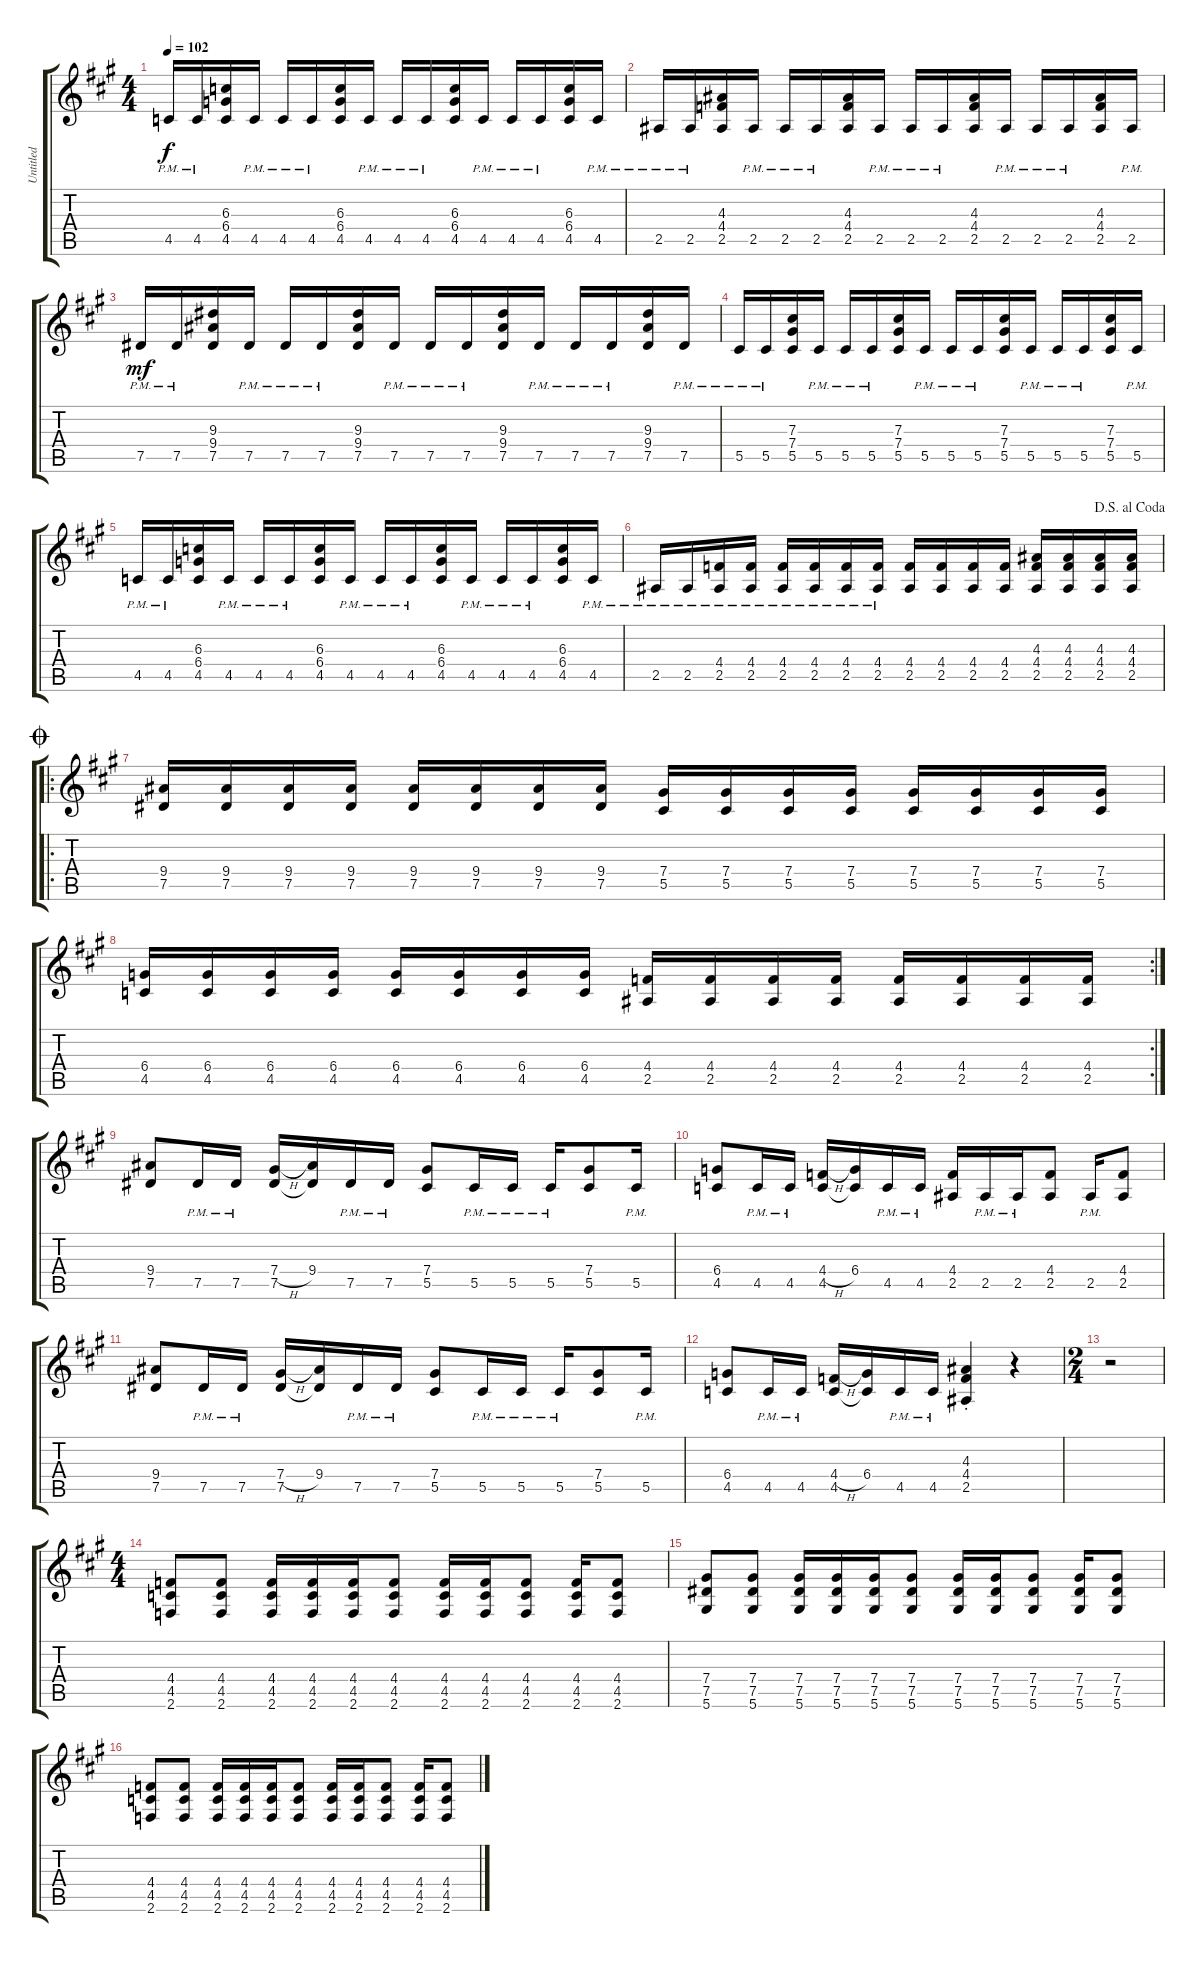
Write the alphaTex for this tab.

\track ("Untitled" "Untitled") {instrument overdrivenguitar}
\staff {score tabs}
\tuning (Eb4 Bb3 Gb3 Db3 Ab2 Eb2) {hide}
\ts (4 4)
\tempo 102
\clef g2
\ks a
4.5{pm}.16{dy f} 4.5{pm}.16 (6.3 6.4 4.5).16 4.5{pm}.16 4.5{pm}.16 4.5{pm}.16 (6.3 6.4 4.5).16 4.5{pm}.16 4.5{pm}.16 4.5{pm}.16 (6.3 6.4 4.5).16 4.5{pm}.16 4.5{pm}.16 4.5{pm}.16 (6.3 6.4 4.5).16 4.5{pm}.16 |
2.5{pm}.16 2.5{pm}.16 (4.3 4.4 2.5).16 2.5{pm}.16 2.5{pm}.16 2.5{pm}.16 (4.3 4.4 2.5).16 2.5{pm}.16 2.5{pm}.16 2.5{pm}.16 (4.3 4.4 2.5).16 2.5{pm}.16 2.5{pm}.16 2.5{pm}.16 (4.3 4.4 2.5).16 2.5{pm}.16 |
7.5{pm}.16{dy mf} 7.5{pm}.16 (9.3 9.4 7.5).16 7.5{pm}.16 7.5{pm}.16 7.5{pm}.16 (9.3 9.4 7.5).16 7.5{pm}.16 7.5{pm}.16 7.5{pm}.16 (9.3 9.4 7.5).16 7.5{pm}.16 7.5{pm}.16 7.5{pm}.16 (9.3 9.4 7.5).16 7.5{pm}.16 |
5.5{pm}.16 5.5{pm}.16 (7.3 7.4 5.5).16 5.5{pm}.16 5.5{pm}.16 5.5{pm}.16 (7.3 7.4 5.5).16 5.5{pm}.16 5.5{pm}.16 5.5{pm}.16 (7.3 7.4 5.5).16 5.5{pm}.16 5.5{pm}.16 5.5{pm}.16 (7.3 7.4 5.5).16 5.5{pm}.16 |
4.5{pm}.16 4.5{pm}.16 (6.3 6.4 4.5).16 4.5{pm}.16 4.5{pm}.16 4.5{pm}.16 (6.3 6.4 4.5).16 4.5{pm}.16 4.5{pm}.16 4.5{pm}.16 (6.3 6.4 4.5).16 4.5{pm}.16 4.5{pm}.16 4.5{pm}.16 (6.3 6.4 4.5).16 4.5{pm}.16 |
\jump dalsegnoalcoda
2.5{pm}.16 2.5{pm}.16 (4.4{pm} 2.5{pm}).16 (4.4{pm} 2.5{pm}).16 (4.4{pm} 2.5{pm}).16 (4.4{pm} 2.5{pm}).16 (4.4{pm} 2.5{pm}).16 (4.4{pm} 2.5{pm}).16 (4.4 2.5).16 (4.4 2.5).16 (4.4 2.5).16 (4.4 2.5).16 (4.3 4.4 2.5).16 (4.3 4.4 2.5).16 (4.3 4.4 2.5).16 (4.3 4.4 2.5).16 |
\ro
\jump coda
(9.4 7.5).16 (9.4 7.5).16 (9.4 7.5).16 (9.4 7.5).16 (9.4 7.5).16 (9.4 7.5).16 (9.4 7.5).16 (9.4 7.5).16 (7.4 5.5).16 (7.4 5.5).16 (7.4 5.5).16 (7.4 5.5).16 (7.4 5.5).16 (7.4 5.5).16 (7.4 5.5).16 (7.4 5.5).16 |
\rc 2
(6.4 4.5).16 (6.4 4.5).16 (6.4 4.5).16 (6.4 4.5).16 (6.4 4.5).16 (6.4 4.5).16 (6.4 4.5).16 (6.4 4.5).16 (4.4 2.5).16 (4.4 2.5).16 (4.4 2.5).16 (4.4 2.5).16 (4.4 2.5).16 (4.4 2.5).16 (4.4 2.5).16 (4.4 2.5).16 |
(9.4 7.5).8 7.5{pm}.16 7.5{pm}.16 (7.4{h} 7.5).16 (9.4 7.5{t}).16 7.5{pm}.16 7.5{pm}.16 (7.4 5.5).8 5.5{pm}.16 5.5{pm}.16 5.5{pm}.16 (7.4 5.5).8 5.5{pm}.16 |
(6.4 4.5).8 4.5{pm}.16 4.5{pm}.16 (4.4{h} 4.5).16 (6.4 4.5{t}).16 4.5{pm}.16 4.5{pm}.16 (4.4 2.5).16 2.5{pm}.16 2.5{pm}.16 (4.4 2.5).8 2.5{pm}.16 (4.4 2.5).8 |
(9.4 7.5).8 7.5{pm}.16 7.5{pm}.16 (7.4{h} 7.5).16 (9.4 7.5{t}).16 7.5{pm}.16 7.5{pm}.16 (7.4 5.5).8 5.5{pm}.16 5.5{pm}.16 5.5{pm}.16 (7.4 5.5).8 5.5{pm}.16 |
(6.4 4.5).8 4.5{pm}.16 4.5{pm}.16 (4.4{h} 4.5).16 (6.4 4.5{t}).16 4.5{pm}.16 4.5{pm}.16 (4.3{st} 4.4{st} 2.5{st}).4 r.4 |
\ts (2 4)
r.2 |
\ts (4 4)
(4.4 4.5 2.6).8 (4.4 4.5 2.6).8 (4.4 4.5 2.6).16 (4.4 4.5 2.6).16 (4.4 4.5 2.6).16 (4.4 4.5 2.6).8 (4.4 4.5 2.6).16 (4.4 4.5 2.6).16 (4.4 4.5 2.6).8 (4.4 4.5 2.6).16 (4.4 4.5 2.6).8 |
(7.4 7.5 5.6).8 (7.4 7.5 5.6).8 (7.4 7.5 5.6).16 (7.4 7.5 5.6).16 (7.4 7.5 5.6).16 (7.4 7.5 5.6).8 (7.4 7.5 5.6).16 (7.4 7.5 5.6).16 (7.4 7.5 5.6).8 (7.4 7.5 5.6).16 (7.4 7.5 5.6).8 |
(4.4 4.5 2.6).8 (4.4 4.5 2.6).8 (4.4 4.5 2.6).16 (4.4 4.5 2.6).16 (4.4 4.5 2.6).16 (4.4 4.5 2.6).8 (4.4 4.5 2.6).16 (4.4 4.5 2.6).16 (4.4 4.5 2.6).8 (4.4 4.5 2.6).16 (4.4 4.5 2.6).8
